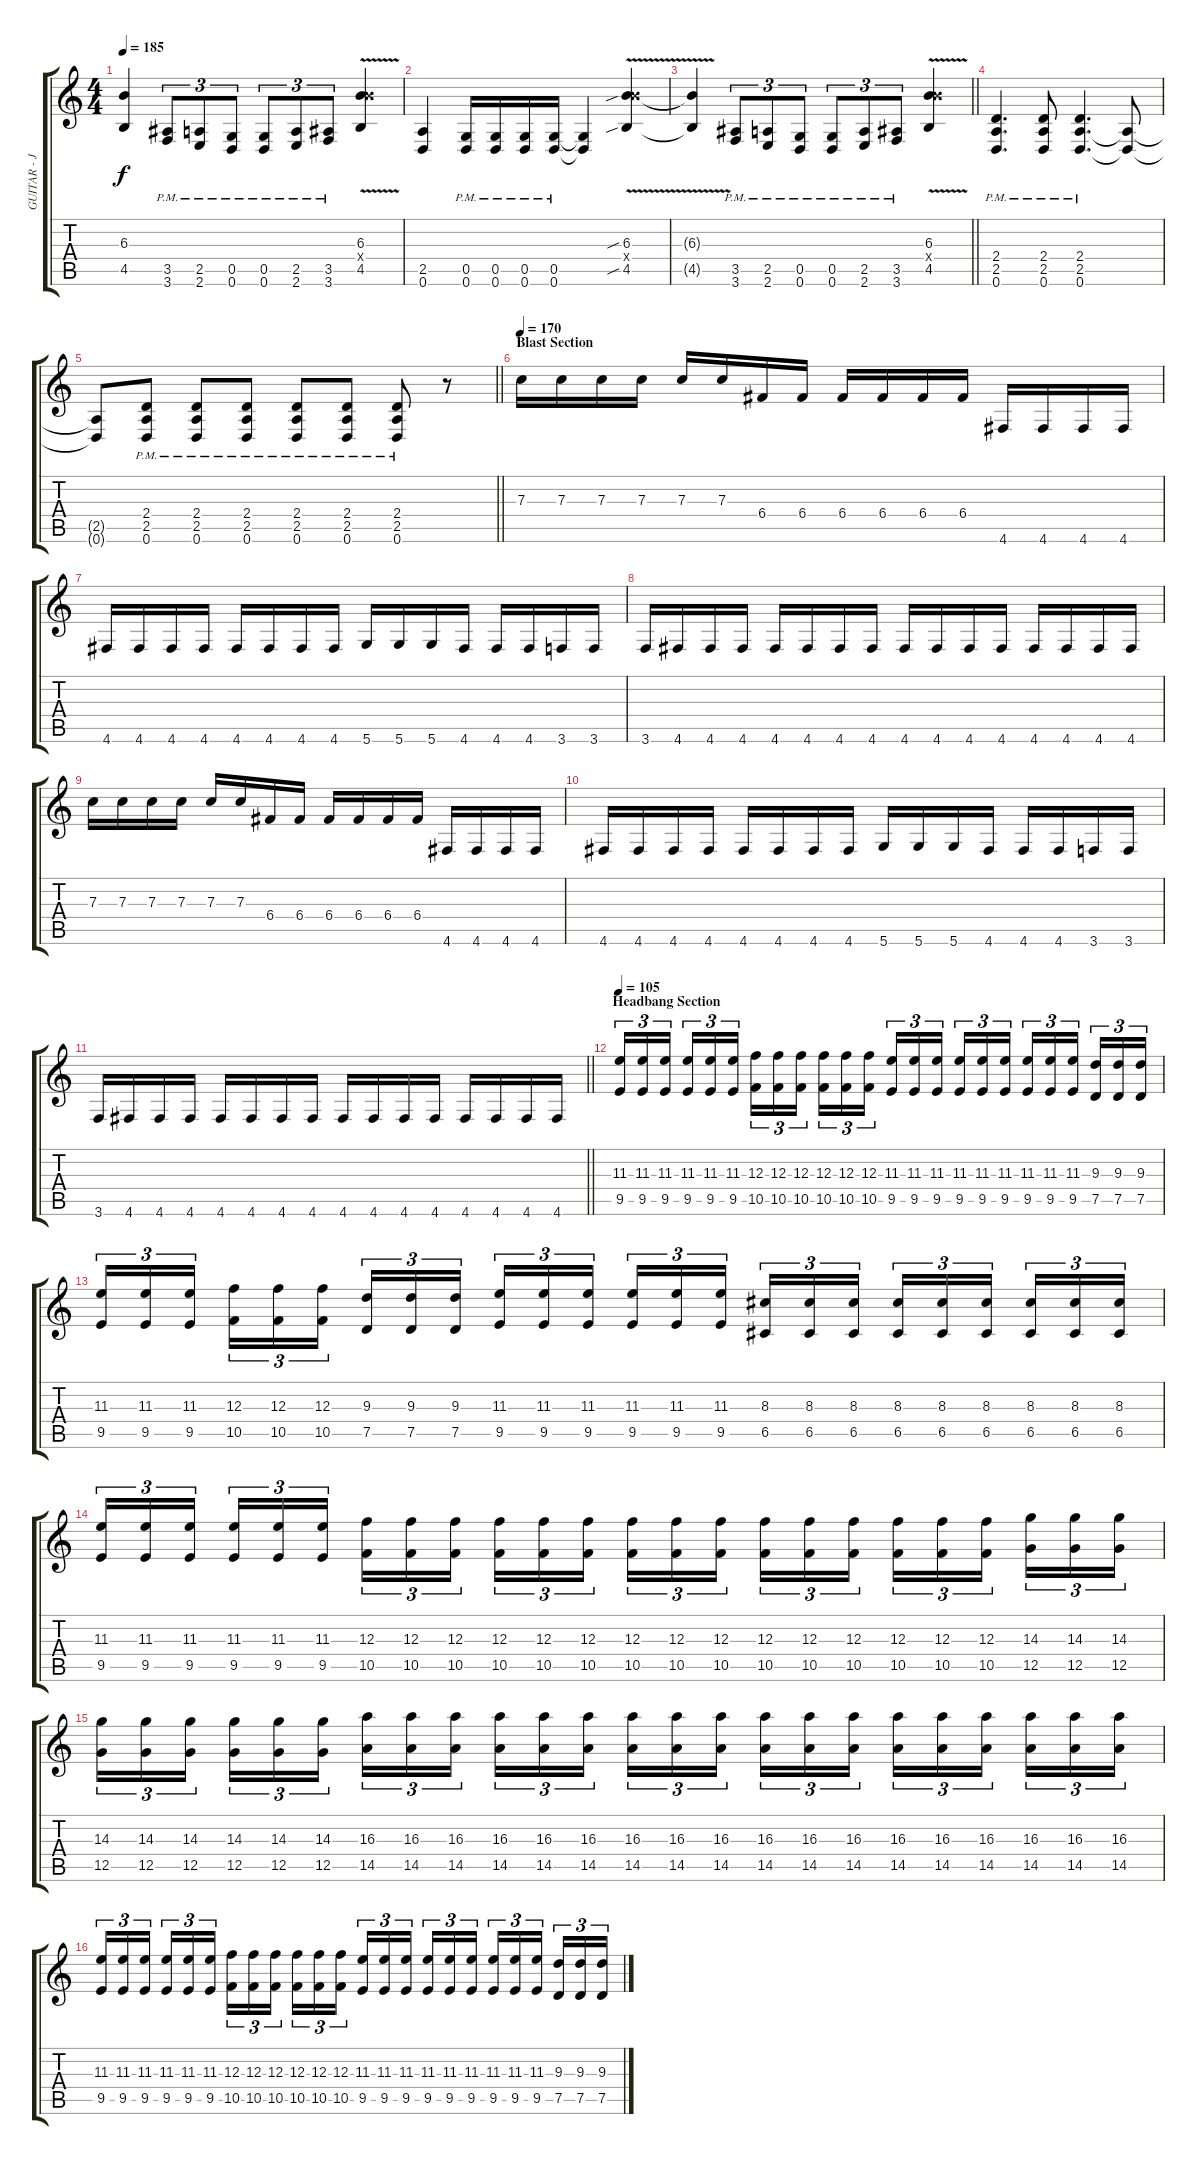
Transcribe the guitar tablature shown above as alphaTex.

\track ("GUITAR - Joe Duplantier" "GUITAR - J") {instrument distortionguitar}
\staff {score tabs}
\tuning (D4 A3 F3 C3 G2 D2) {hide}
\ts (4 4)
\tempo 185
\clef g2
\ks c
(6.3{t} 4.5{t}).4{dy f} (3.5{pm} 3.6{pm}).8{tu (3 2)} (2.5{pm} 2.6{pm}).8{tu (3 2)} (0.5{pm} 0.6{pm}).8{tu (3 2)} (0.5{pm} 0.6{pm}).8{tu (3 2)} (2.5{pm} 2.6{pm}).8{tu (3 2)} (3.5{pm} 3.6{pm}).8{tu (3 2)} (6.3{v} 11.4{x} 4.5{v}).4 |
(2.5 0.6).4 (0.5{pm} 0.6{pm}).16 (0.5{pm} 0.6{pm}).16 (0.5{pm} 0.6{pm}).16 (0.5{pm} 0.6{pm}).16 (0.5{t} 0.6{t}).4 (6.3{v sib} 11.4{x} 4.5{v sib}).4 |
\barLineRight lightlight
(6.3{t} 4.5{t}).4 (3.5{pm} 3.6{pm}).8{tu (3 2)} (2.5{pm} 2.6{pm}).8{tu (3 2)} (0.5{pm} 0.6{pm}).8{tu (3 2)} (0.5{pm} 0.6{pm}).8{tu (3 2)} (2.5{pm} 2.6{pm}).8{tu (3 2)} (3.5{pm} 3.6{pm}).8{tu (3 2)} (6.3{v} 11.4{x} 4.5{v}).4 |
(2.4{pm} 2.5{pm} 0.6{pm}).4{d} (2.4{pm} 2.5{pm} 0.6{pm}).8 (2.4{pm} 2.5{pm} 0.6{pm}).4{d} (2.5{t} 0.6{t}).8 |
\barLineRight lightlight
(2.5{t} 0.6{t}).8 (2.4{pm} 2.5{pm} 0.6{pm}).8 (2.4{pm} 2.5{pm} 0.6{pm}).8 (2.4{pm} 2.5{pm} 0.6{pm}).8 (2.4{pm} 2.5{pm} 0.6{pm}).8 (2.4{pm} 2.5{pm} 0.6{pm}).8 (2.4{pm} 2.5{pm} 0.6{pm}).8 r.8 |
\section ("" "Blast Section")
\tempo 170
7.3.16 7.3.16 7.3.16 7.3.16 7.3.16 7.3.16 6.4.16 6.4.16 6.4.16 6.4.16 6.4.16 6.4.16 4.6.16 4.6.16 4.6.16 4.6.16 |
4.6.16 4.6.16 4.6.16 4.6.16 4.6.16 4.6.16 4.6.16 4.6.16 5.6.16 5.6.16 5.6.16 4.6.16 4.6.16 4.6.16 3.6.16 3.6.16 |
3.6.16 4.6.16 4.6.16 4.6.16 4.6.16 4.6.16 4.6.16 4.6.16 4.6.16 4.6.16 4.6.16 4.6.16 4.6.16 4.6.16 4.6.16 4.6.16 |
7.3.16 7.3.16 7.3.16 7.3.16 7.3.16 7.3.16 6.4.16 6.4.16 6.4.16 6.4.16 6.4.16 6.4.16 4.6.16 4.6.16 4.6.16 4.6.16 |
4.6.16 4.6.16 4.6.16 4.6.16 4.6.16 4.6.16 4.6.16 4.6.16 5.6.16 5.6.16 5.6.16 4.6.16 4.6.16 4.6.16 3.6.16 3.6.16 |
\barLineRight lightlight
3.6.16 4.6.16 4.6.16 4.6.16 4.6.16 4.6.16 4.6.16 4.6.16 4.6.16 4.6.16 4.6.16 4.6.16 4.6.16 4.6.16 4.6.16 4.6.16 |
\section ("" "Headbang Section")
\tempo 105
(11.3 9.5).16{tu (3 2)} (11.3 9.5).16{tu (3 2)} (11.3 9.5).16{tu (3 2) beam splitsecondary} (11.3 9.5).16{tu (3 2)} (11.3 9.5).16{tu (3 2)} (11.3 9.5).16{tu (3 2)} (12.3 10.5).16{tu (3 2)} (12.3 10.5).16{tu (3 2)} (12.3 10.5).16{tu (3 2) beam splitsecondary} (12.3 10.5).16{tu (3 2)} (12.3 10.5).16{tu (3 2)} (12.3 10.5).16{tu (3 2)} (11.3 9.5).16{tu (3 2)} (11.3 9.5).16{tu (3 2)} (11.3 9.5).16{tu (3 2) beam splitsecondary} (11.3 9.5).16{tu (3 2)} (11.3 9.5).16{tu (3 2)} (11.3 9.5).16{tu (3 2)} (11.3 9.5).16{tu (3 2)} (11.3 9.5).16{tu (3 2)} (11.3 9.5).16{tu (3 2) beam splitsecondary} (9.3 7.5).16{tu (3 2)} (9.3 7.5).16{tu (3 2)} (9.3 7.5).16{tu (3 2)} |
(11.3 9.5).16{tu (3 2)} (11.3 9.5).16{tu (3 2)} (11.3 9.5).16{tu (3 2) beam splitsecondary} (12.3 10.5).16{tu (3 2)} (12.3 10.5).16{tu (3 2)} (12.3 10.5).16{tu (3 2)} (9.3 7.5).16{tu (3 2)} (9.3 7.5).16{tu (3 2)} (9.3 7.5).16{tu (3 2) beam splitsecondary} (11.3 9.5).16{tu (3 2)} (11.3 9.5).16{tu (3 2)} (11.3 9.5).16{tu (3 2)} (11.3 9.5).16{tu (3 2)} (11.3 9.5).16{tu (3 2)} (11.3 9.5).16{tu (3 2) beam splitsecondary} (8.3 6.5).16{tu (3 2)} (8.3 6.5).16{tu (3 2)} (8.3 6.5).16{tu (3 2)} (8.3 6.5).16{tu (3 2)} (8.3 6.5).16{tu (3 2)} (8.3 6.5).16{tu (3 2) beam splitsecondary} (8.3 6.5).16{tu (3 2)} (8.3 6.5).16{tu (3 2)} (8.3 6.5).16{tu (3 2)} |
(11.3 9.5).16{tu (3 2)} (11.3 9.5).16{tu (3 2)} (11.3 9.5).16{tu (3 2) beam splitsecondary} (11.3 9.5).16{tu (3 2)} (11.3 9.5).16{tu (3 2)} (11.3 9.5).16{tu (3 2)} (12.3 10.5).16{tu (3 2)} (12.3 10.5).16{tu (3 2)} (12.3 10.5).16{tu (3 2) beam splitsecondary} (12.3 10.5).16{tu (3 2)} (12.3 10.5).16{tu (3 2)} (12.3 10.5).16{tu (3 2)} (12.3 10.5).16{tu (3 2)} (12.3 10.5).16{tu (3 2)} (12.3 10.5).16{tu (3 2) beam splitsecondary} (12.3 10.5).16{tu (3 2)} (12.3 10.5).16{tu (3 2)} (12.3 10.5).16{tu (3 2)} (12.3 10.5).16{tu (3 2)} (12.3 10.5).16{tu (3 2)} (12.3 10.5).16{tu (3 2) beam splitsecondary} (14.3 12.5).16{tu (3 2)} (14.3 12.5).16{tu (3 2)} (14.3 12.5).16{tu (3 2)} |
(14.3 12.5).16{tu (3 2)} (14.3 12.5).16{tu (3 2)} (14.3 12.5).16{tu (3 2) beam splitsecondary} (14.3 12.5).16{tu (3 2)} (14.3 12.5).16{tu (3 2)} (14.3 12.5).16{tu (3 2)} (16.3 14.5).16{tu (3 2)} (16.3 14.5).16{tu (3 2)} (16.3 14.5).16{tu (3 2) beam splitsecondary} (16.3 14.5).16{tu (3 2)} (16.3 14.5).16{tu (3 2)} (16.3 14.5).16{tu (3 2)} (16.3 14.5).16{tu (3 2)} (16.3 14.5).16{tu (3 2)} (16.3 14.5).16{tu (3 2) beam splitsecondary} (16.3 14.5).16{tu (3 2)} (16.3 14.5).16{tu (3 2)} (16.3 14.5).16{tu (3 2)} (16.3 14.5).16{tu (3 2)} (16.3 14.5).16{tu (3 2)} (16.3 14.5).16{tu (3 2) beam splitsecondary} (16.3 14.5).16{tu (3 2)} (16.3 14.5).16{tu (3 2)} (16.3 14.5).16{tu (3 2)} |
(11.3 9.5).16{tu (3 2)} (11.3 9.5).16{tu (3 2)} (11.3 9.5).16{tu (3 2) beam splitsecondary} (11.3 9.5).16{tu (3 2)} (11.3 9.5).16{tu (3 2)} (11.3 9.5).16{tu (3 2)} (12.3 10.5).16{tu (3 2)} (12.3 10.5).16{tu (3 2)} (12.3 10.5).16{tu (3 2) beam splitsecondary} (12.3 10.5).16{tu (3 2)} (12.3 10.5).16{tu (3 2)} (12.3 10.5).16{tu (3 2)} (11.3 9.5).16{tu (3 2)} (11.3 9.5).16{tu (3 2)} (11.3 9.5).16{tu (3 2) beam splitsecondary} (11.3 9.5).16{tu (3 2)} (11.3 9.5).16{tu (3 2)} (11.3 9.5).16{tu (3 2)} (11.3 9.5).16{tu (3 2)} (11.3 9.5).16{tu (3 2)} (11.3 9.5).16{tu (3 2) beam splitsecondary} (9.3 7.5).16{tu (3 2)} (9.3 7.5).16{tu (3 2)} (9.3 7.5).16{tu (3 2)}
